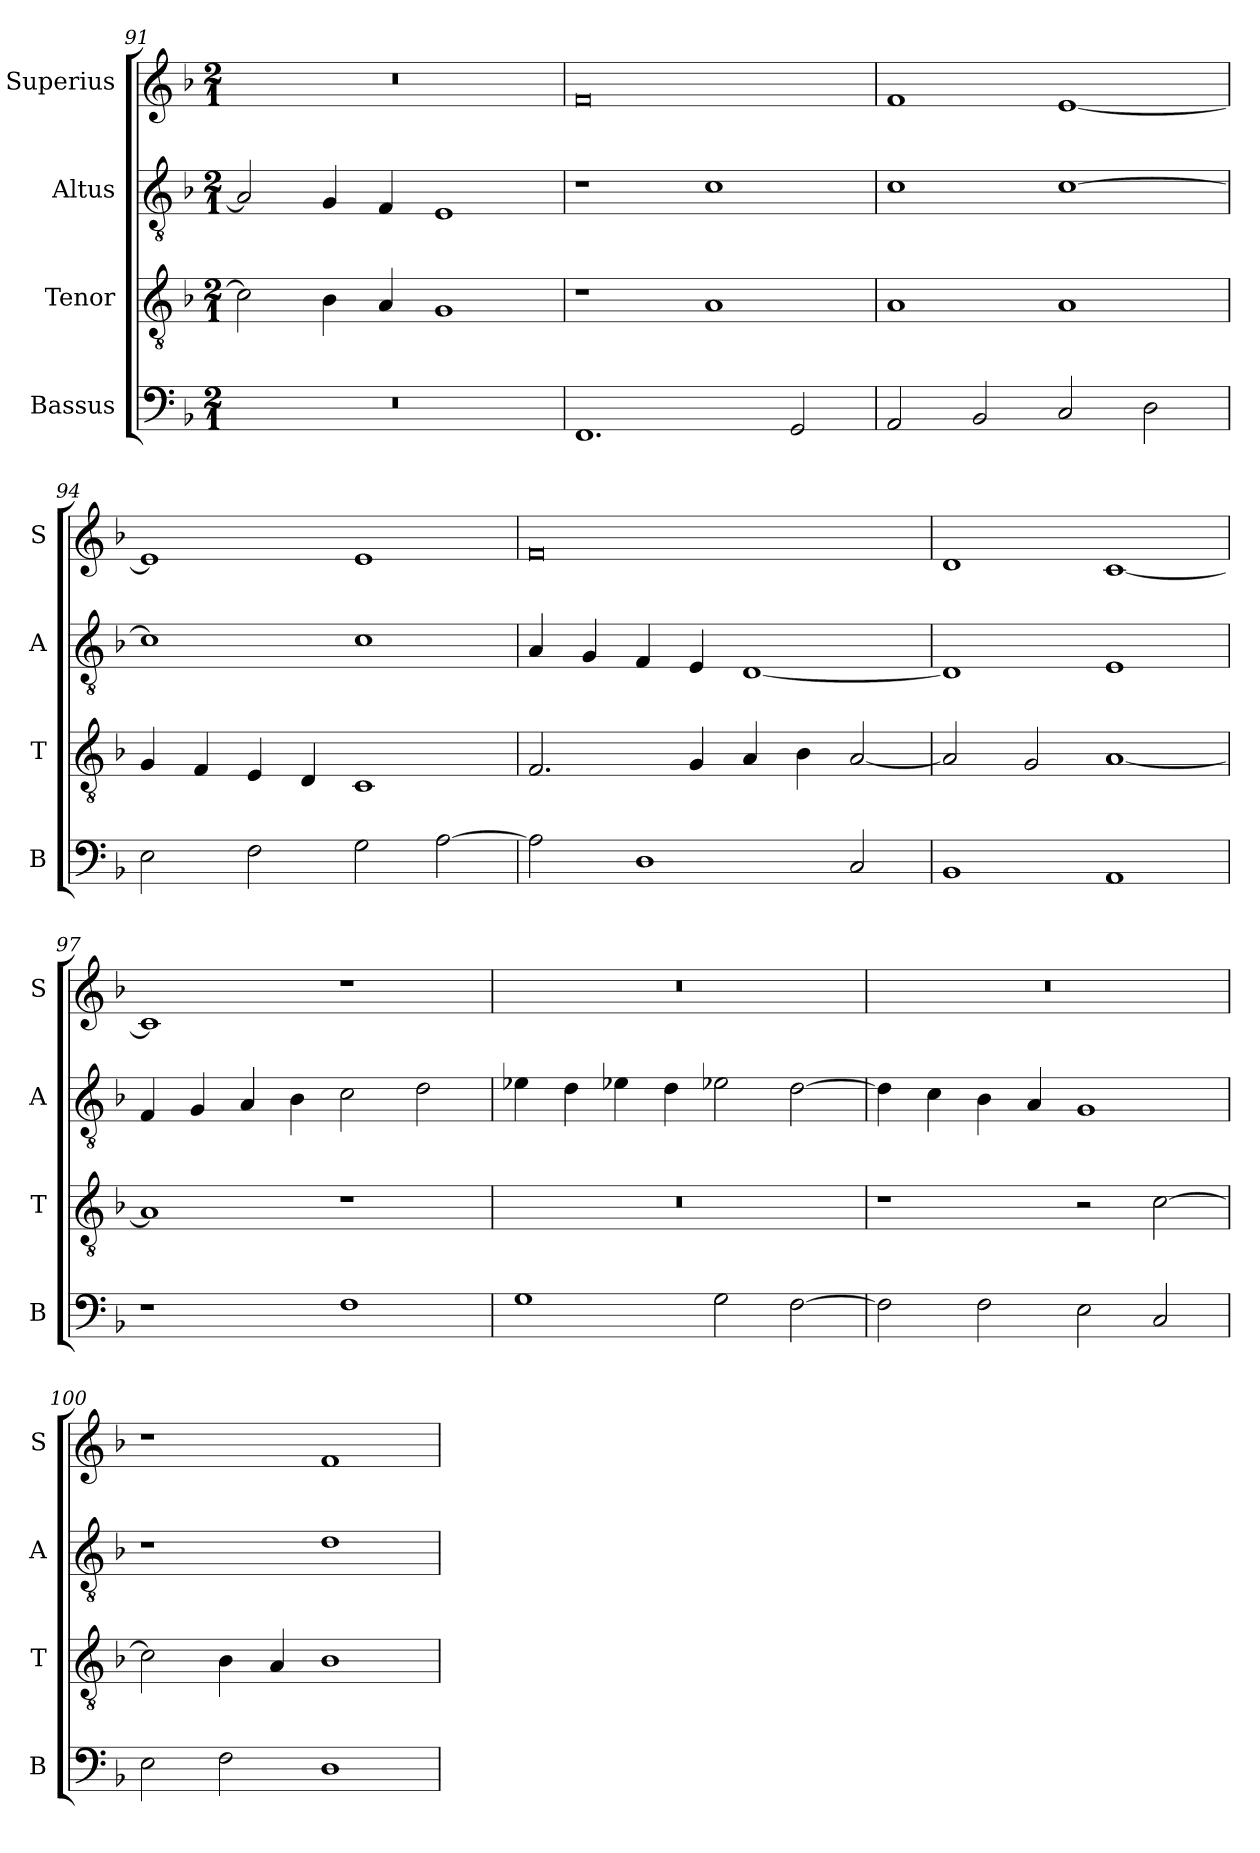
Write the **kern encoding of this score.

**kern	**kern	**kern	**kern
*part4	*part3	*part2	*part1
*staff4	*staff3	*staff2	*staff1
*I"Bassus	*I"Tenor	*I"Altus	*I"Superius
*I'B	*I'T	*I'A	*I'S
*clefF4	*clefGv2	*clefGv2	*clefG2
*k[b-]	*k[b-]	*k[b-]	*k[b-]
*M2/1	*M2/1	*M2/1	*M2/1
=91	=91	=91	=91
0r	2c\]	2A/]	0r
.	4B-\	4G/	.
.	4A/	4F/	.
.	1G	1E	.
=92	=92	=92	=92
1.FF	1r	1r	0f
.	1A	1c	.
2GG/	.	.	.
=93	=93	=93	=93
2AA/	1A	1c	1f
2BB-/	.	.	.
2C/	1A	[1c	[1e
2D\	.	.	.
=94	=94	=94	=94
2E\	4G/	1c]	1e]
.	4F/	.	.
2F\	4E/	.	.
.	4D/	.	.
2G\	1C	1c	1e
[2A\	.	.	.
=95	=95	=95	=95
2A\]	2.F/	4A/	0f
.	.	4G/	.
1D	.	4F/	.
.	4G/	4E/	.
.	4A/	[1D	.
.	4B-\	.	.
2C/	[2A/	.	.
=96	=96	=96	=96
1BB-	2A/]	1D]	1d
.	2G/	.	.
1AA	[1A	1E	[1c
=97	=97	=97	=97
1r	1A]	4F/	1c]
.	.	4G/	.
.	.	4A/	.
.	.	4B-\	.
1F	1r	2c\	1r
.	.	2d\	.
=98	=98	=98	=98
1G	0r	4e-X\	0r
.	.	4d\	.
.	.	4e-X\	.
.	.	4d\	.
2G\	.	2e-X\	.
[2F\	.	[2d\	.
=99	=99	=99	=99
2F\]	1r	4d\]	0r
.	.	4c\	.
2F\	.	4B-\	.
.	.	4A/	.
2E\	2r	1G	.
2C/	[2c\	.	.
=100	=100	=100	=100
2E\	2c\]	1r	1r
2F\	4B-\	.	.
.	4A/	.	.
1D	1B-	1d	1f
=	=	=	=
*-	*-	*-	*-
